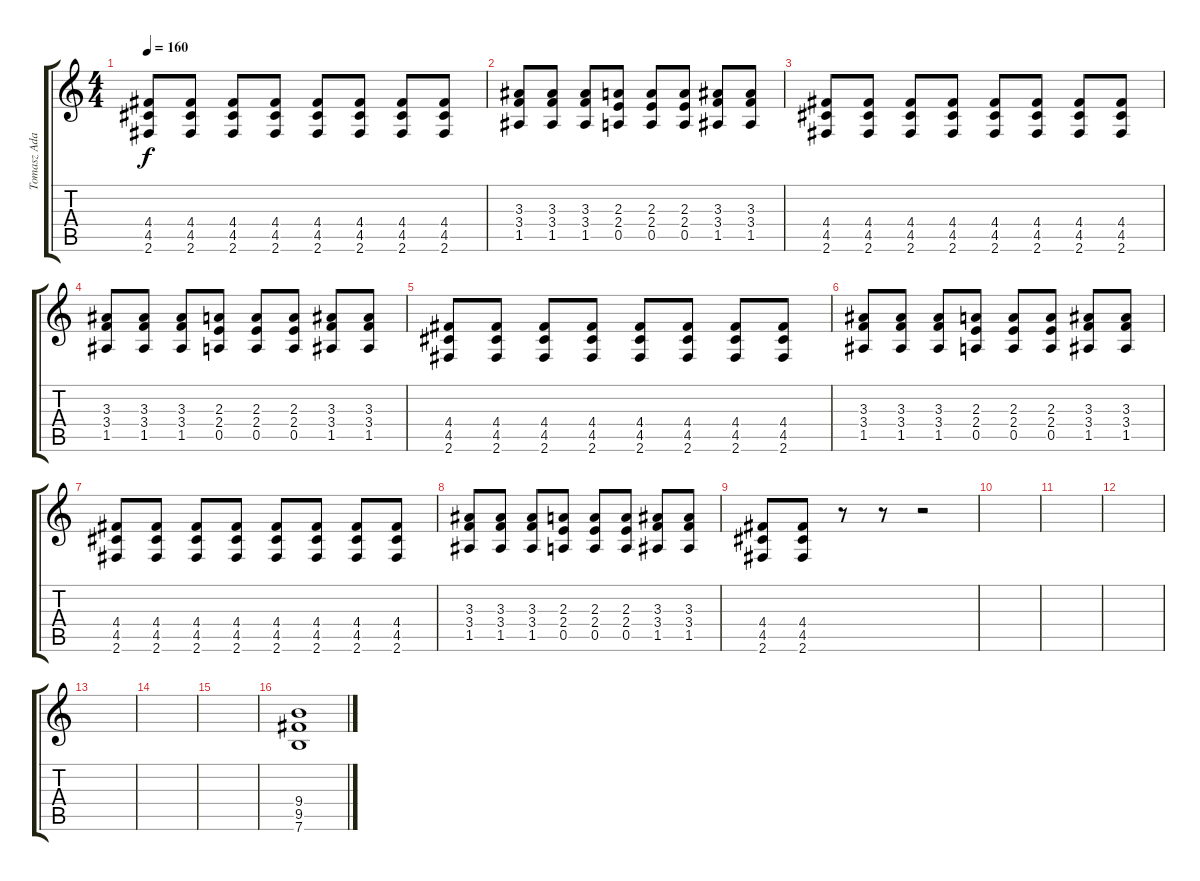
\track ("Tomasz Adamski" "Tomasz Ada") {instrument distortionguitar}
\staff {score tabs}
\tuning (E4 B3 G3 D3 A2 E2) {hide}
\ts (4 4)
\tempo 160
\clef g2
\ks c
(4.4 4.5 2.6).8{dy f} (4.4 4.5 2.6).8 (4.4 4.5 2.6).8 (4.4 4.5 2.6).8 (4.4 4.5 2.6).8 (4.4 4.5 2.6).8 (4.4 4.5 2.6).8 (4.4 4.5 2.6).8 |
(3.3 3.4 1.5).8 (3.3 3.4 1.5).8 (3.3 3.4 1.5).8 (2.3 2.4 0.5).8 (2.3 2.4 0.5).8 (2.3 2.4 0.5).8 (3.3 3.4 1.5).8 (3.3 3.4 1.5).8 |
(4.4 4.5 2.6).8 (4.4 4.5 2.6).8 (4.4 4.5 2.6).8 (4.4 4.5 2.6).8 (4.4 4.5 2.6).8 (4.4 4.5 2.6).8 (4.4 4.5 2.6).8 (4.4 4.5 2.6).8 |
(3.3 3.4 1.5).8 (3.3 3.4 1.5).8 (3.3 3.4 1.5).8 (2.3 2.4 0.5).8 (2.3 2.4 0.5).8 (2.3 2.4 0.5).8 (3.3 3.4 1.5).8 (3.3 3.4 1.5).8 |
(4.4 4.5 2.6).8 (4.4 4.5 2.6).8 (4.4 4.5 2.6).8 (4.4 4.5 2.6).8 (4.4 4.5 2.6).8 (4.4 4.5 2.6).8 (4.4 4.5 2.6).8 (4.4 4.5 2.6).8 |
(3.3 3.4 1.5).8 (3.3 3.4 1.5).8 (3.3 3.4 1.5).8 (2.3 2.4 0.5).8 (2.3 2.4 0.5).8 (2.3 2.4 0.5).8 (3.3 3.4 1.5).8 (3.3 3.4 1.5).8 |
(4.4 4.5 2.6).8 (4.4 4.5 2.6).8 (4.4 4.5 2.6).8 (4.4 4.5 2.6).8 (4.4 4.5 2.6).8 (4.4 4.5 2.6).8 (4.4 4.5 2.6).8 (4.4 4.5 2.6).8 |
(3.3 3.4 1.5).8 (3.3 3.4 1.5).8 (3.3 3.4 1.5).8 (2.3 2.4 0.5).8 (2.3 2.4 0.5).8 (2.3 2.4 0.5).8 (3.3 3.4 1.5).8 (3.3 3.4 1.5).8 |
(4.4 4.5 2.6).8 (4.4 4.5 2.6).8 r.8 r.8 r.2 |
|
|
|
|
|
|
(9.4{sl} 9.5{sl} 7.6{sl}).1
